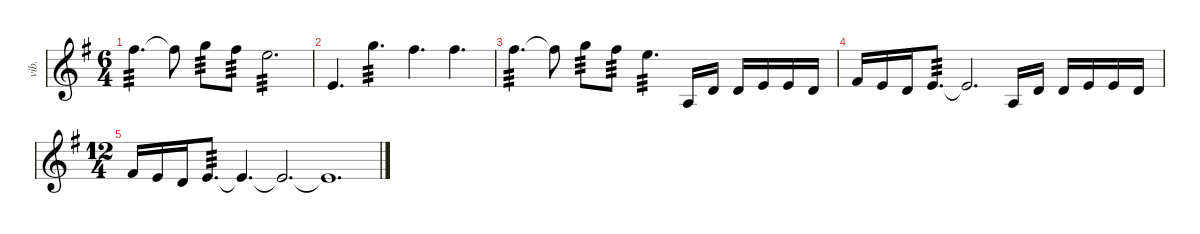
\defaultSystemsLayout 4
\hideDynamics
\bracketExtendMode groupsimilarinstruments
\otherSystemsTrackNameOrientation horizontal
\track ("Vibes" "vib.") {defaultSystemsLayout 4 instrument vibraphone}
\staff {score}
\tuning (E4 B3 G3 D3 A2 E2)
\ts (6 4)
\tempo (120 hide)
\clef g2
\ks eminor
14.1{acc #}.4{d tp 3 dy f beam Down} 14.1{t acc #}.8{beam Down} 15.1{acc forcenatural}.8{tp 3 beam Down} 14.1{acc #}.8{tp 3 beam Down} 12.1{acc forcenatural}.2{d tp 3 beam Down} |
0.6{acc forcenatural}.4{d ot 15mb beam Up} 15.1{acc forcenatural}.4{d tp 3 beam Down} 14.1{acc #}.4{d beam Down} 14.1{acc #}.4{d beam Down} |
14.1{acc #}.4{d tp 3 beam Down} 14.1{t acc #}.8{beam Down} 15.1{acc forcenatural}.8{tp 3 beam Down} 14.1{acc #}.8{tp 3 beam Down} 12.1{acc forcenatural}.4{d tp 3 beam Down} 7.4{acc forcenatural}.16{beam Up} 7.3{acc forcenatural}.16{beam Up} 7.3{acc forcenatural}.16{beam Up} 9.3{acc forcenatural}.16{beam Up} 9.3{acc forcenatural}.16{beam Up} 7.3{acc forcenatural}.16{beam Up} |
11.3{acc #}.16{beam Up} 9.3{acc forcenatural}.16{beam Up} 7.3{acc forcenatural}.16{beam Up} 9.3{acc forcenatural}.8{d tp 3 beam Up} 9.3{t acc forcenatural}.2{d beam Up} 7.4{acc forcenatural}.16{beam Up} 7.3{acc forcenatural}.16{beam Up} 7.3{acc forcenatural}.16{beam Up} 9.3{acc forcenatural}.16{beam Up} 9.3{acc forcenatural}.16{beam Up} 7.3{acc forcenatural}.16{beam Up} |
\ts (12 4)
\beaming (8 24)
11.3{acc #}.16{beam Up} 9.3{acc forcenatural}.16{beam Up} 7.3{acc forcenatural}.16{beam Up} 9.3{acc forcenatural}.8{d tp 3 beam Up} 9.3{t acc forcenatural}.4{d beam Up} 9.3{t acc forcenatural}.2{d beam Up} 9.3{t acc forcenatural}.1{d beam Up}
